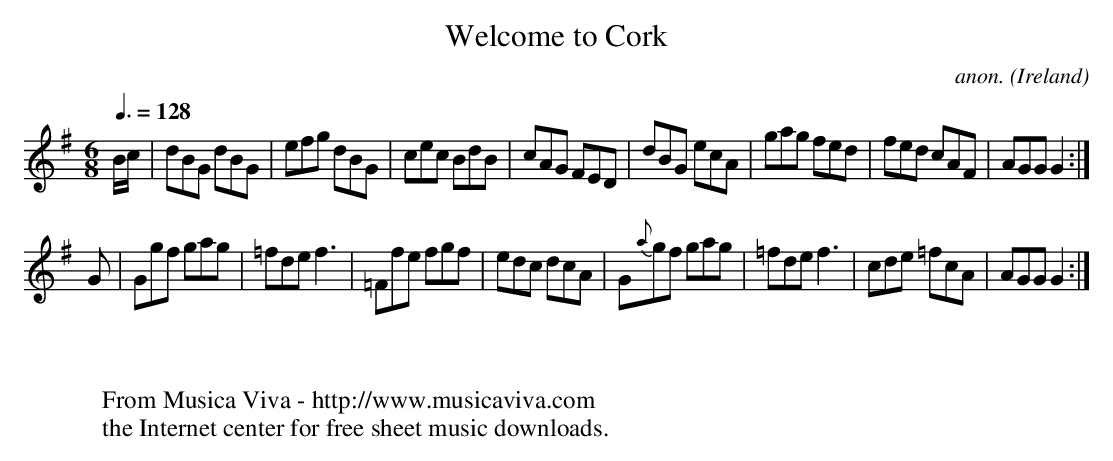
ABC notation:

X:1
T:Welcome to Cork
C:anon.
O:Ireland
M:6/8
L:1/8
Q:3/8=128
K:G
B/c/|dBG dBG|efg dBG|cec BdB|cAG FED|dBG ecA|gag fed|fed cAF|AGG G2:|
G|Ggf gag|=fde f3|=Ffe fgf|edc dcA|G{a}gf gag|=fde f3|cde =fcA|AGG G2:|
W:
W:
W: From Musica Viva - http://www.musicaviva.com
W: the Internet center for free sheet music downloads.
